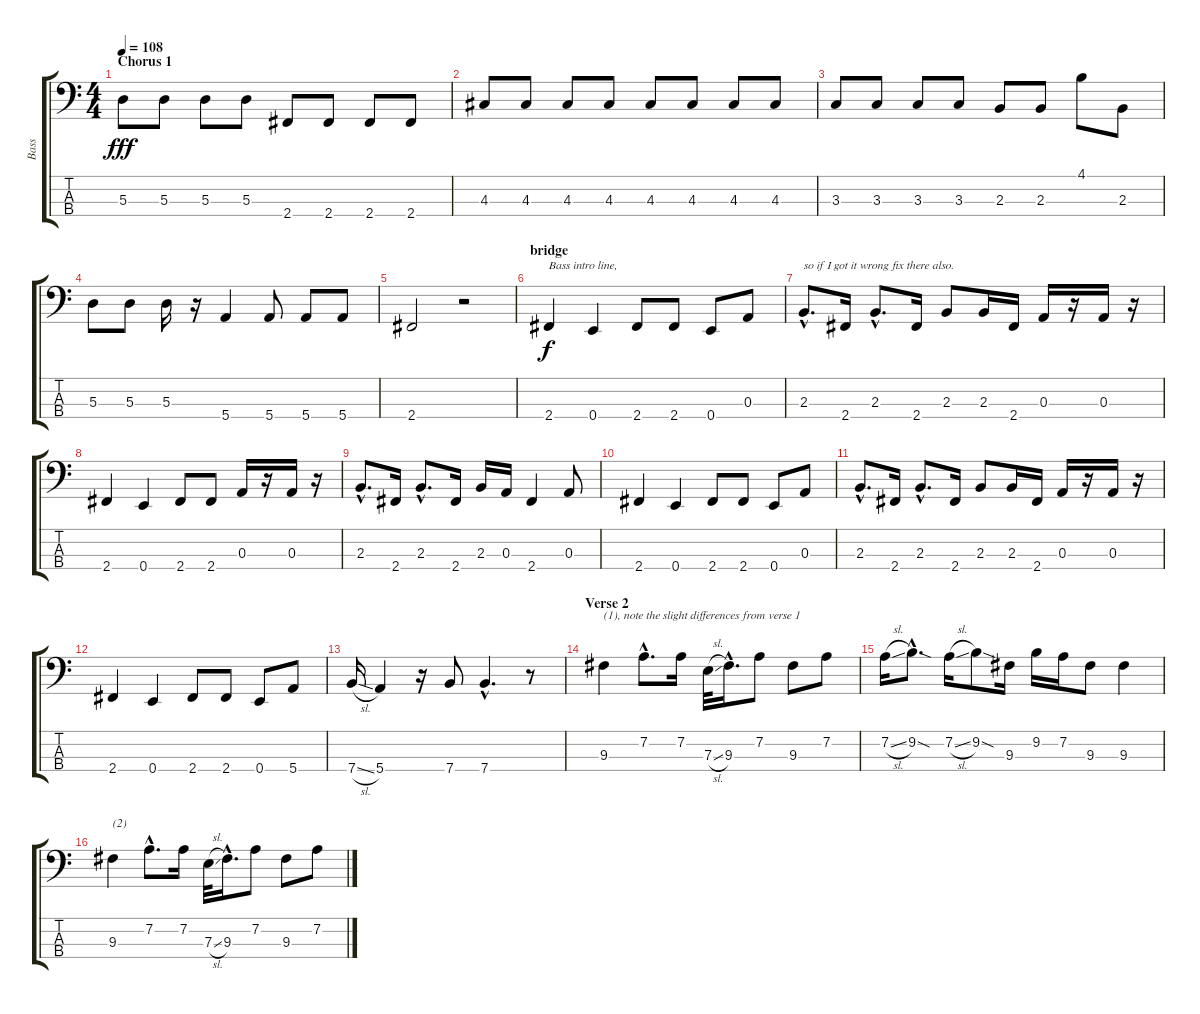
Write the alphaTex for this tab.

\track ("Bass" "Bass") {instrument electricbasspick}
\staff {score tabs}
\tuning (G2 D2 A1 E1) {hide}
\ts (4 4)
\section ("" "Chorus 1")
\tempo 108
\clef f4
\ks c
5.3.8{dy fff} 5.3.8 5.3.8 5.3.8 2.4.8 2.4.8 2.4.8 2.4.8 |
4.3.8 4.3.8 4.3.8 4.3.8 4.3.8 4.3.8 4.3.8 4.3.8 |
3.3.8 3.3.8 3.3.8 3.3.8 2.3.8 2.3.8 4.1.8 2.3.8 |
5.3.8 5.3.8 5.3.16 r.16 5.4.4 5.4.8 5.4.8 5.4.8 |
2.4.2 r.2 |
\section ("" "bridge")
2.4.4{txt "Bass intro line," dy f} 0.4.4 2.4.8 2.4.8 0.4.8 0.3.8 |
2.3{hac}.8{d txt "so if I got it wrong fix there also."} 2.4.16 2.3{hac}.8{d} 2.4.16 2.3.8 2.3.16 2.4.16 0.3.16 r.16 0.3.16 r.16 |
2.4.4 0.4.4 2.4.8 2.4.8 0.3.16 r.16 0.3.16 r.16 |
2.3{hac}.8{d} 2.4.16 2.3{hac}.8{d} 2.4.16 2.3.16 0.3.16 2.4.4 0.3.8 |
2.4.4 0.4.4 2.4.8 2.4.8 0.4.8 0.3.8 |
2.3{hac}.8{d} 2.4.16 2.3{hac}.8{d} 2.4.16 2.3.8 2.3.16 2.4.16 0.3.16 r.16 0.3.16 r.16 |
2.4.4 0.4.4 2.4.8 2.4.8 0.4.8 5.4.8 |
7.4{sl}.16 5.4.4 r.16 7.4.8 7.4{hac}.4{d} r.8 |
\section ("" "Verse 2")
9.3.4{txt "(1), note the slight differences from verse 1"} 7.2{hac}.8{d} 7.2.16 7.3{sl}.32 9.3{hac}.16{d} 7.2.8 9.3.8 7.2.8 |
7.2{sl}.16 9.2{sod hac}.8{d} 7.2{sl}.16 9.2{sod}.8 9.3.16 9.2.16 7.2.16 9.3.8 9.3.4 |
9.3.4{txt "(2)"} 7.2{hac}.8{d} 7.2.16 7.3{sl}.32 9.3{hac}.16{d} 7.2.8 9.3.8 7.2.8
